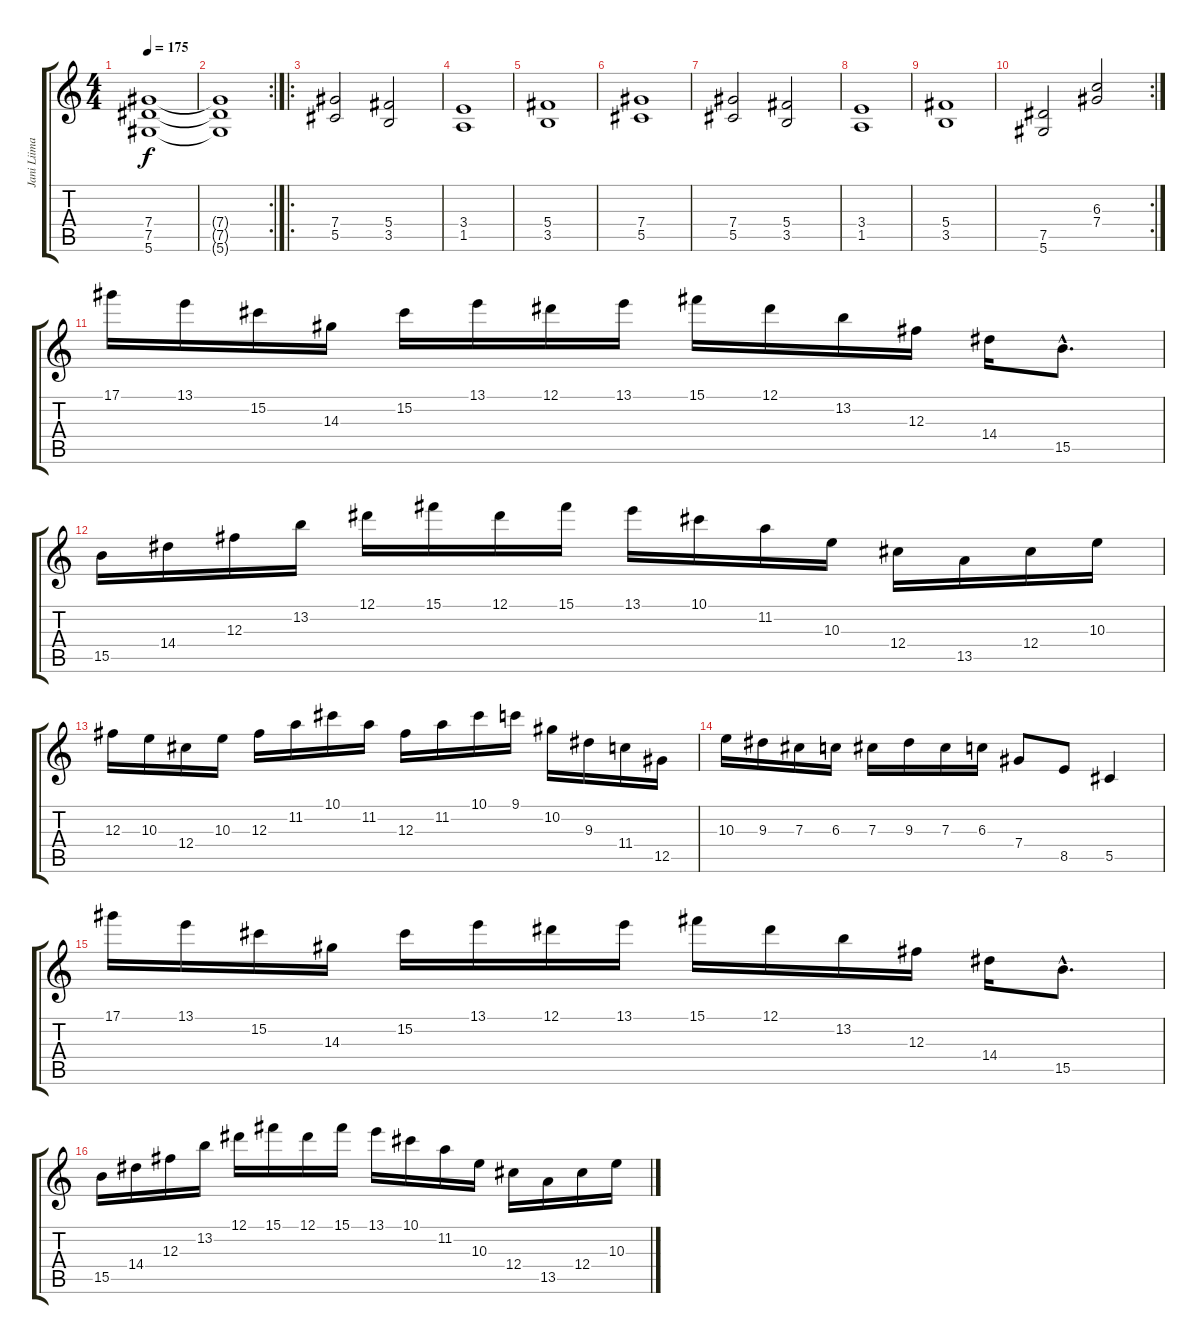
\track ("Jani Liimatainen" "Jani Liima") {instrument distortionguitar}
\staff {score tabs}
\tuning (Eb4 Bb3 Gb3 Db3 Ab2 Eb2) {hide}
\ts (4 4)
\tempo 175
\clef g2
\ks c
(7.4 7.5 5.6).1{dy f} |
\rc 2
(7.4{t} 7.5{t} 5.6{t}).1 |
\ro
(7.4 5.5).2 (5.4 3.5).2 |
(3.4 1.5).1 |
(5.4 3.5).1 |
(7.4 5.5).1 |
(7.4 5.5).2 (5.4 3.5).2 |
(3.4 1.5).1 |
(5.4 3.5).1 |
\rc 2
(7.5 5.6).2 (6.3 7.4).2 |
17.1.16 13.1.16 15.2.16 14.3.16 15.2.16 13.1.16 12.1.16 13.1.16 15.1.16 12.1.16 13.2.16 12.3.16 14.4.16 15.5{hac}.8{d} |
15.5.16 14.4.16 12.3.16 13.2.16 12.1.16 15.1.16 12.1.16 15.1.16 13.1.16 10.1.16 11.2.16 10.3.16 12.4.16 13.5.16 12.4.16 10.3.16 |
12.3.16 10.3.16 12.4.16 10.3.16 12.3.16 11.2.16 10.1.16 11.2.16 12.3.16 11.2.16 10.1.16 9.1.16 10.2.16 9.3.16 11.4.16 12.5.16 |
10.3.16 9.3.16 7.3.16 6.3.16 7.3.16 9.3.16 7.3.16 6.3.16 7.4.8 8.5.8 5.5.4 |
17.1.16 13.1.16 15.2.16 14.3.16 15.2.16 13.1.16 12.1.16 13.1.16 15.1.16 12.1.16 13.2.16 12.3.16 14.4.16 15.5{hac}.8{d} |
15.5.16 14.4.16 12.3.16 13.2.16 12.1.16 15.1.16 12.1.16 15.1.16 13.1.16 10.1.16 11.2.16 10.3.16 12.4.16 13.5.16 12.4.16 10.3.16
